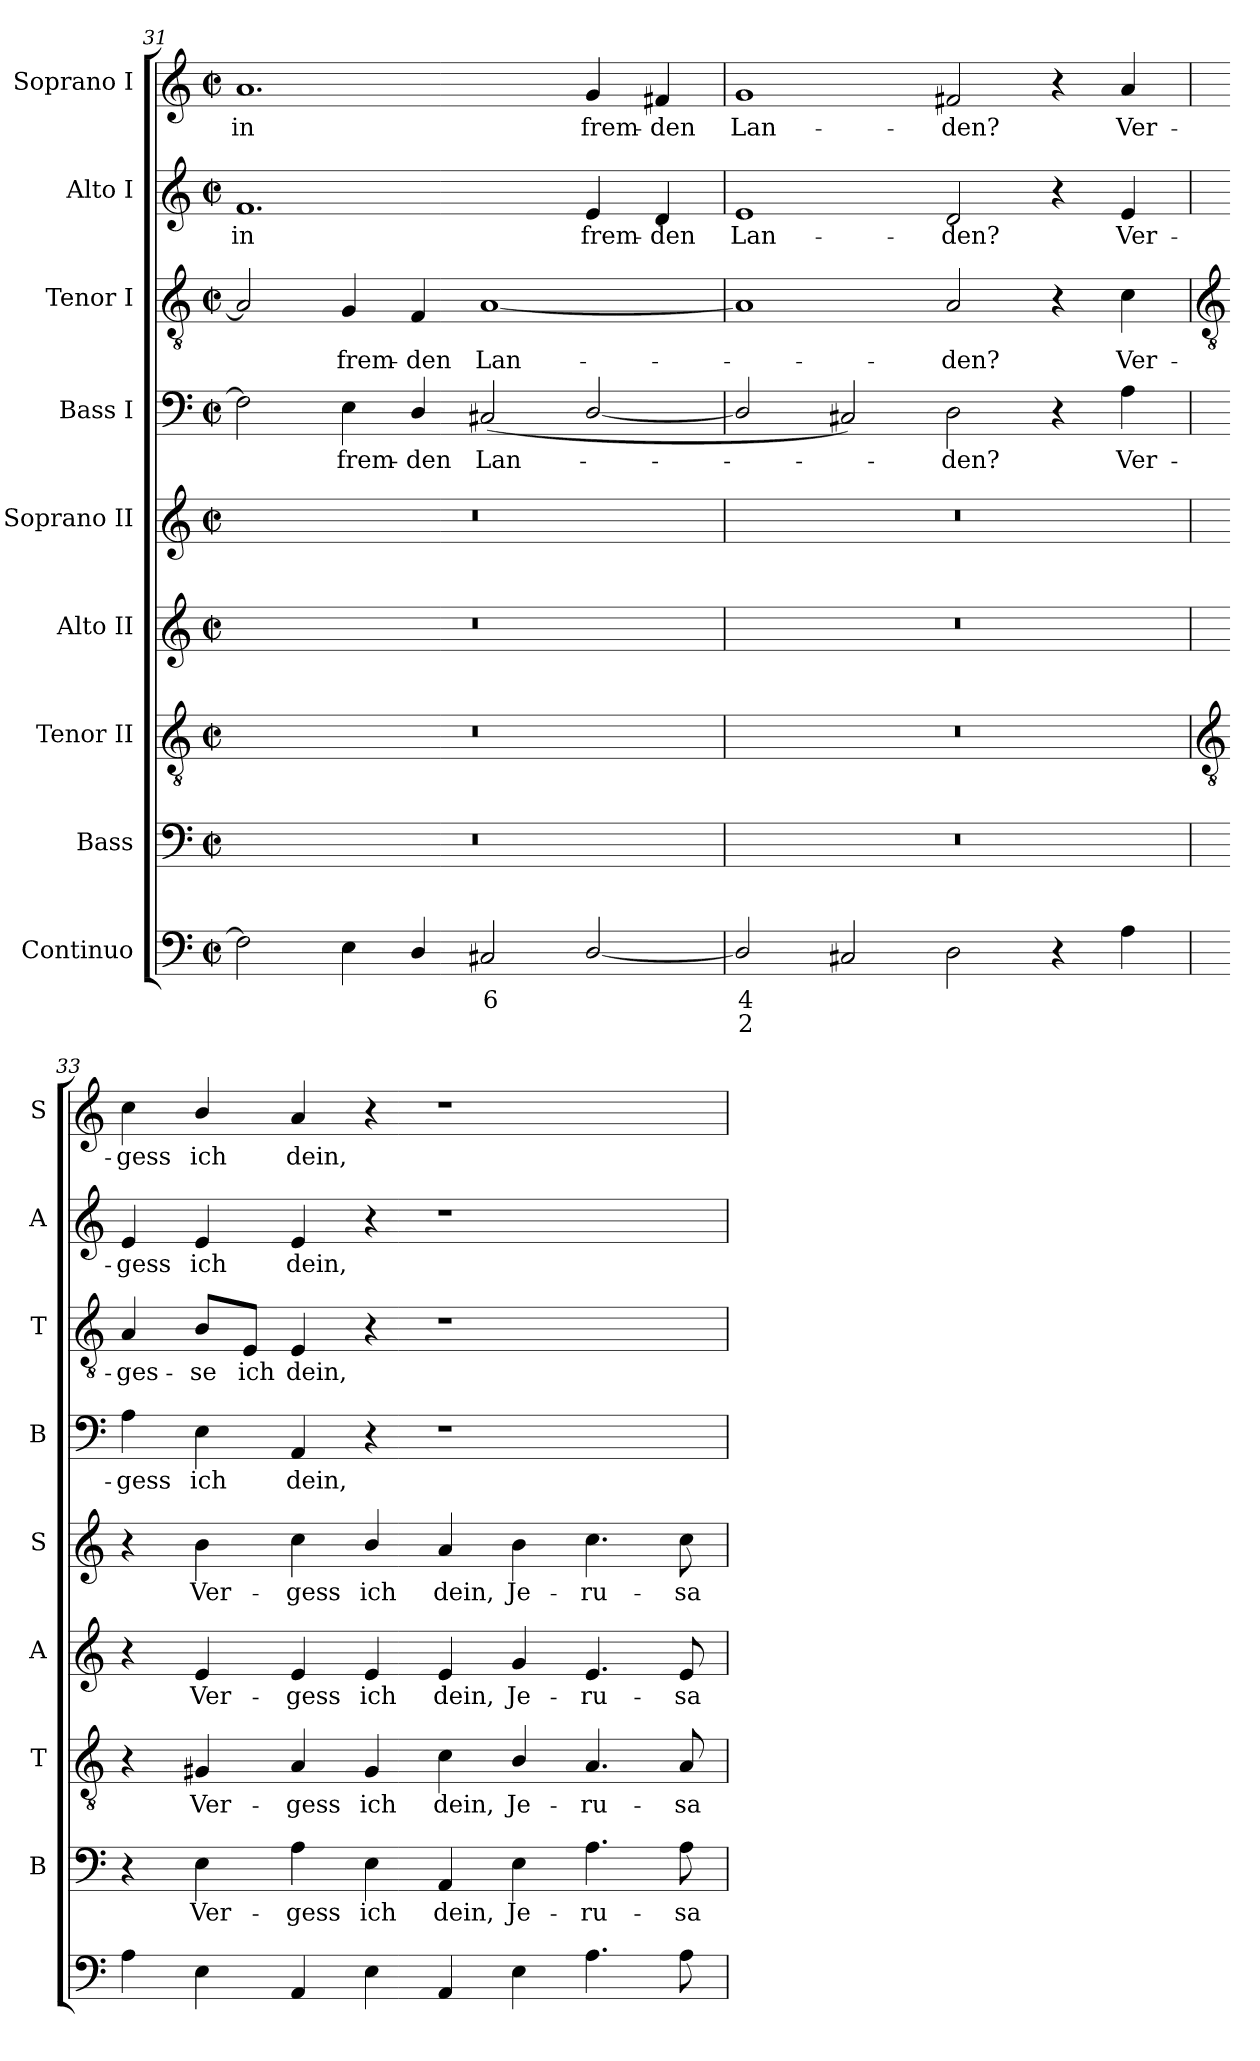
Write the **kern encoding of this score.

**kern	**text	**text	**kern	**text	**kern	**text	**kern	**text	**kern	**text	**kern	**text	**kern	**text	**kern	**text	**kern	**text
*part9	*part9	*part9	*part8	*part8	*part7	*part7	*part6	*part6	*part5	*part5	*part4	*part4	*part3	*part3	*part2	*part2	*part1	*part1
*staff9	*staff9	*staff9	*staff8	*staff8	*staff7	*staff7	*staff6	*staff6	*staff5	*staff5	*staff4	*staff4	*staff3	*staff3	*staff2	*staff2	*staff1	*staff1
*I"Continuo	*	*	*I"Bass	*	*I"Tenor II	*	*I"Alto II	*	*I"Soprano II	*	*I"Bass I	*	*I"Tenor I	*	*I"Alto I	*	*I"Soprano I	*
*	*	*	*I'B	*	*I'T	*	*I'A	*	*I'S	*	*I'B	*	*I'T	*	*I'A	*	*I'S	*
*clefF4	*	*	*clefF4	*	*clefGv2	*	*clefG2	*	*clefG2	*	*clefF4	*	*clefGv2	*	*clefG2	*	*clefG2	*
*k[]	*	*	*k[]	*	*k[]	*	*k[]	*	*k[]	*	*k[]	*	*k[]	*	*k[]	*	*k[]	*
*C:	*	*	*C:	*	*C:	*	*C:	*	*C:	*	*C:	*	*C:	*	*C:	*	*C:	*
*M4/2	*	*	*M4/2	*	*M4/2	*	*M4/2	*	*M4/2	*	*M4/2	*	*M4/2	*	*M4/2	*	*M4/2	*
*met(c|)	*	*	*met(c|)	*	*met(c|)	*	*met(c|)	*	*met(c|)	*	*met(c|)	*	*met(c|)	*	*met(c|)	*	*met(c|)	*
=31	=31	=31	=31	=31	=31	=31	=31	=31	=31	=31	=31	=31	=31	=31	=31	=31	=31	=31
!	!	!	!	!	!	!	!	!	!	!	!	!	!	!	!	!LO:LY:b	!	!LO:LY:b
2F]	.	.	0r	.	0r	.	0r	.	0r	.	2F]	.	2A]	.	1.f	in	1.a	in
!	!	!	!	!	!	!	!	!	!	!	!	!LO:LY:b	!	!LO:LY:b	!	!	!	!
4E	.	.	.	.	.	.	.	.	.	.	4E	frem-	4G	frem-	.	.	.	.
!	!	!	!	!	!	!	!	!	!	!	!	!LO:LY:b	!	!LO:LY:b	!	!	!	!
4D/	.	.	.	.	.	.	.	.	.	.	4D/	-den	4F	-den	.	.	.	.
!	!LO:LY:b	!	!	!	!	!	!	!	!	!	!	!LO:LY:b	!	!LO:LY:b	!	!	!	!
2C#X	6	.	.	.	.	.	.	.	.	.	(<2C#X	Lan-	[1A	Lan-	.	.	.	.
!	!	!	!	!	!	!	!	!	!	!	!	!	!	!	!	!LO:LY:b	!	!LO:LY:b
[2D/	.	.	.	.	.	.	.	.	.	.	[2D/	.	.	.	4e	frem-	4g	frem-
!	!	!	!	!	!	!	!	!	!	!	!	!	!	!	!	!LO:LY:b	!	!LO:LY:b
.	.	.	.	.	.	.	.	.	.	.	.	.	.	.	4d	-den	4f#X	-den
=32	=32	=32	=32	=32	=32	=32	=32	=32	=32	=32	=32	=32	=32	=32	=32	=32	=32	=32
!	!LO:LY:b	!LO:LY:b	!	!	!	!	!	!	!	!	!	!	!	!	!	!LO:LY:b	!	!LO:LY:b
2D/]	4	2	0r	.	0r	.	0r	.	0r	.	2D/]	.	1A]	.	1e	Lan-	1g	Lan-
2C#X	.	.	.	.	.	.	.	.	.	.	2C#X)	.	.	.	.	.	.	.
!	!	!	!	!	!	!	!	!	!	!	!	!LO:LY:b	!	!LO:LY:b	!	!LO:LY:b	!	!LO:LY:b
2D	.	.	.	.	.	.	.	.	.	.	2D	den?	2A	den?	2d	-den?	2f#X	-den?
4r	.	.	.	.	.	.	.	.	.	.	4r	.	4r	.	4r	.	4r	.
!	!	!	!	!	!	!	!	!	!	!	!	!LO:LY:b	!	!LO:LY:b	!	!LO:LY:b	!	!LO:LY:b
4A	.	.	.	.	.	.	.	.	.	.	4A	Ver-	4c	Ver-	4e	Ver-	4a	Ver-
!!LO:LB:g=z
=33	=33	=33	=33	=33	=33	=33	=33	=33	=33	=33	=33	=33	=33	=33	=33	=33	=33	=33
*	*	*	*	*	*clefGv2	*	*	*	*	*	*	*	*clefGv2	*	*	*	*	*
!	!	!	!	!	!	!	!	!	!	!	!	!LO:LY:b	!	!LO:LY:b	!	!LO:LY:b	!	!LO:LY:b
4A	.	.	4r	.	4r	.	4r	.	4r	.	4A	-gess	4A	-ges-	4e	-gess	4cc	-gess
!	!	!	!	!LO:LY:b	!	!LO:LY:b	!	!LO:LY:b	!	!LO:LY:b	!	!LO:LY:b	!	!LO:LY:b	!	!LO:LY:b	!	!LO:LY:b
4E	.	.	4E	Ver-	4G#X	Ver-	4e	Ver-	4b	Ver-	4E	ich	8B/L	-se	4e	ich	4b/	ich
!	!	!	!	!	!	!	!	!	!	!	!	!	!	!LO:LY:b	!	!	!	!
.	.	.	.	.	.	.	.	.	.	.	.	.	8E/J	ich	.	.	.	.
!	!	!	!	!LO:LY:b	!	!LO:LY:b	!	!LO:LY:b	!	!LO:LY:b	!	!LO:LY:b	!	!LO:LY:b	!	!LO:LY:b	!	!LO:LY:b
4AA	.	.	4A	-gess	4A	-gess	4e	-gess	4cc	-gess	4AA	dein,	4E	dein,	4e	dein,	4a	dein,
!	!	!	!	!LO:LY:b	!	!LO:LY:b	!	!LO:LY:b	!	!LO:LY:b	!	!	!	!	!	!	!	!
4E	.	.	4E	ich	4G#	ich	4e	ich	4b/	ich	4r	.	4r	.	4r	.	4r	.
!	!	!	!	!LO:LY:b	!	!LO:LY:b	!	!LO:LY:b	!	!LO:LY:b	!	!	!	!	!	!	!	!
4AA	.	.	4AA	dein,	4c	dein,	4e	dein,	4a	dein,	1r	.	1r	.	1r	.	1r	.
!	!	!	!	!LO:LY:b	!	!LO:LY:b	!	!LO:LY:b	!	!LO:LY:b	!	!	!	!	!	!	!	!
4E	.	.	4E	Je-	4B/	Je-	4g	Je-	4b	Je-	.	.	.	.	.	.	.	.
!	!	!	!	!LO:LY:b	!	!LO:LY:b	!	!LO:LY:b	!	!LO:LY:b	!	!	!	!	!	!	!	!
4.A	.	.	4.A	-ru-	4.A	-ru-	4.e	-ru-	4.cc	-ru-	.	.	.	.	.	.	.	.
!	!	!	!	!LO:LY:b	!	!LO:LY:b	!	!LO:LY:b	!	!LO:LY:b	!	!	!	!	!	!	!	!
8A	.	.	8A	-sa-	8A	-sa-	8e	-sa-	8cc	-sa-	.	.	.	.	.	.	.	.
=	=	=	=	=	=	=	=	=	=	=	=	=	=	=	=	=	=	=
*-	*-	*-	*-	*-	*-	*-	*-	*-	*-	*-	*-	*-	*-	*-	*-	*-	*-	*-
